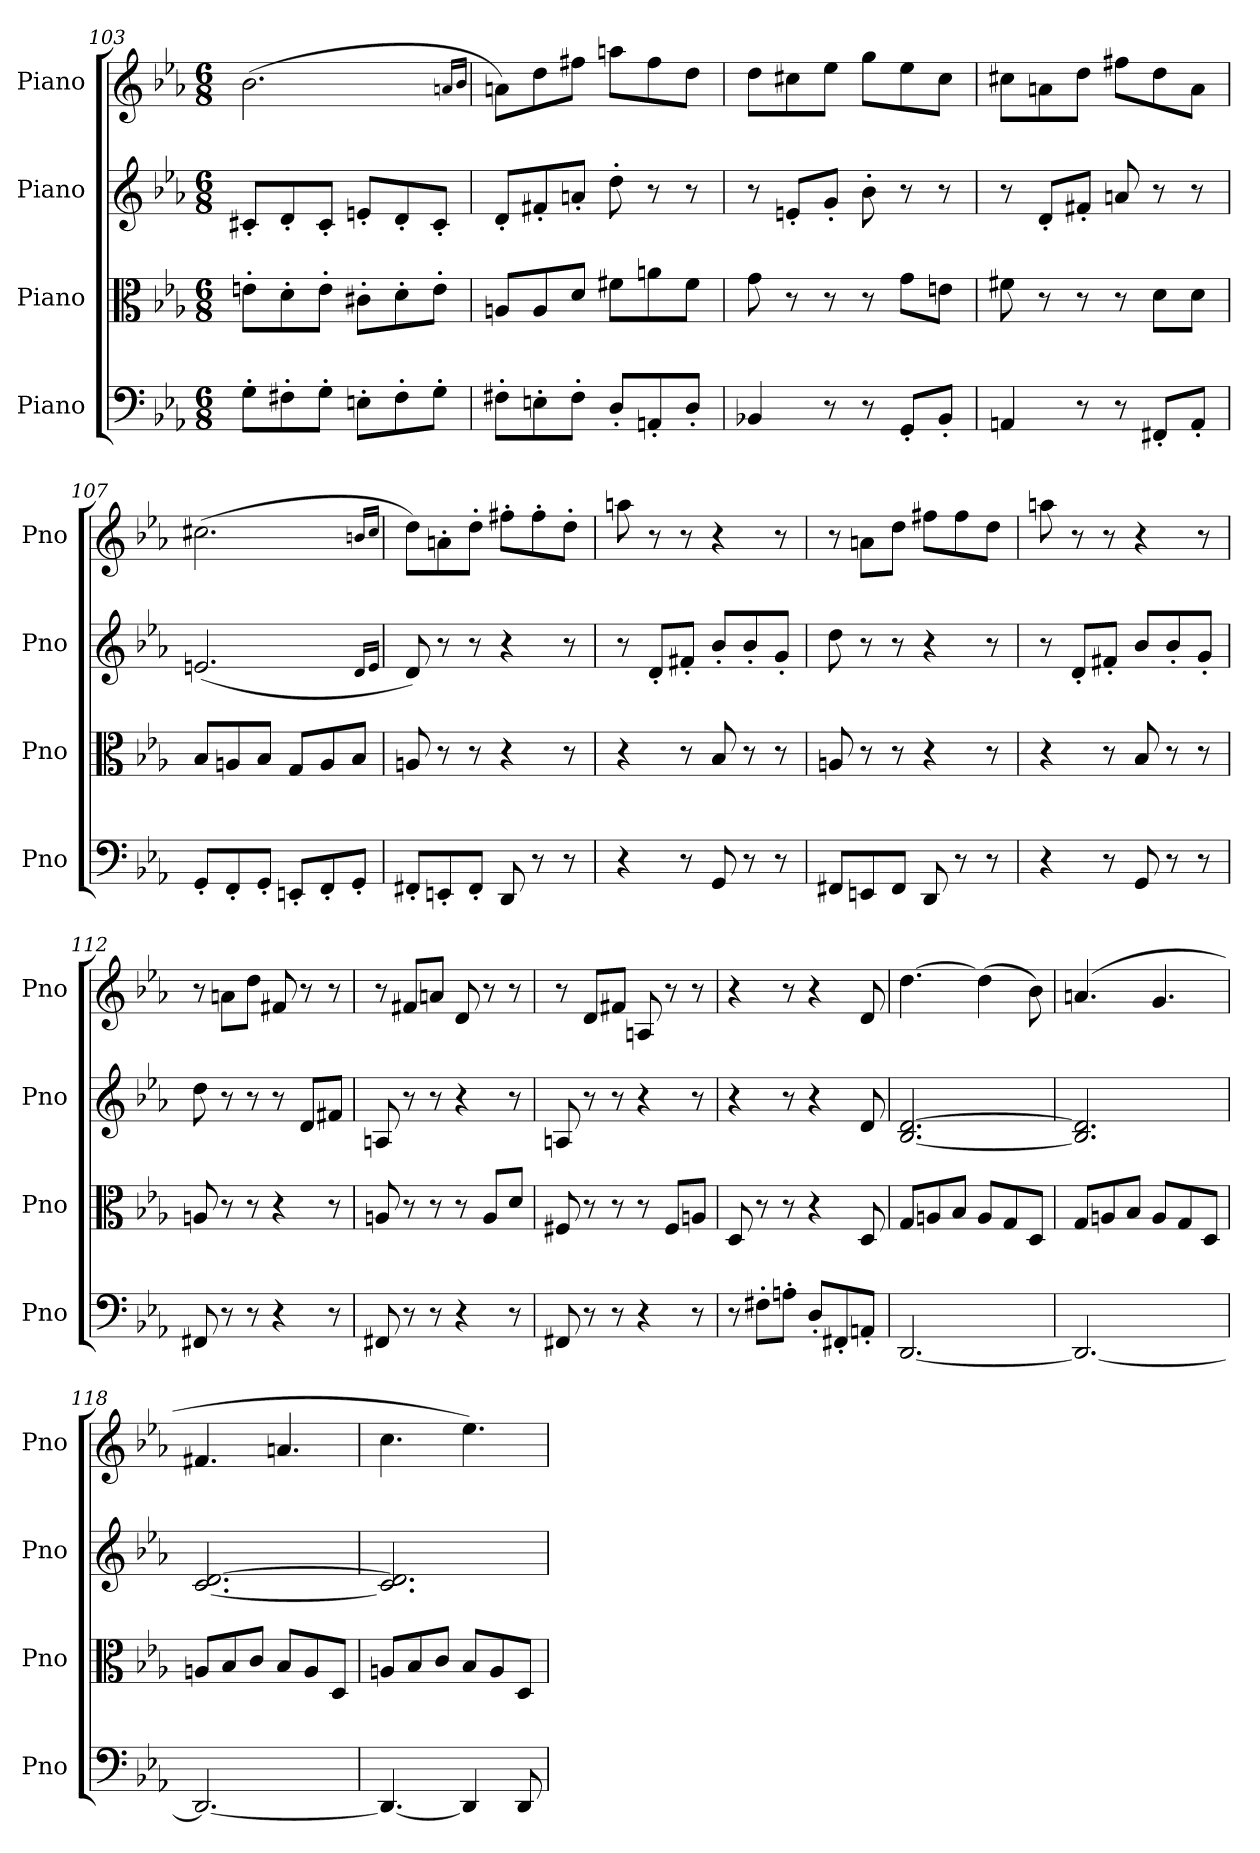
**kern	**kern	**kern	**kern
*part4	*part3	*part2	*part1
*staff4	*staff3	*staff2	*staff1
*I"Piano	*I"Piano	*I"Piano	*I"Piano
*I'Pno	*I'Pno	*I'Pno	*I'Pno
!!LO:PB:g=z
*clefF4	*clefC3	*clefG2	*clefG2
*k[b-e-a-]	*k[b-e-a-]	*k[b-e-a-]	*k[b-e-a-]
*M6/8	*M6/8	*M6/8	*M6/8
=103	=103	=103	=103
8G'\L	8en'\L	8c#X'/L	(2.b-\
8F#X'\	8d'\	8d'/	.
8G'\J	8e'\J	8c#'/J	.
8En'\L	8c#X'\L	8en'/L	.
8F#'\	8d'\	8d'/	.
8G'\J	8e'\J	8c#'/J	.
.	.	.	16qan/LL
.	.	.	16qb-/JJ
=104	=104	=104	=104
8F#X'\L	8An/L	8d'/L	8an\L)
8En'\	8A/	8f#X'/	8dd\
8F#'\J	8d/J	8an'/J	8ff#X\J
8D'/L	8f#X\L	8dd'\	8aan\L
8AAn'/	8an\	8r	8ff#\
8D'/J	8f#\J	8r	8dd\J
=105	=105	=105	=105
4BB-X/	8g\	8r	8dd\L
.	8r	8en'/L	8cc#X\
8r	8r	8g'/J	8ee-\J
8r	8r	8b-'\	8gg\L
8GG'/L	8g\L	8r	8ee-\
8BB-'/J	8en\J	8r	8cc#\J
=106	=106	=106	=106
4AAn/	8f#X\	8r	8cc#X\L
.	8r	8d'/L	8an\
8r	8r	8f#X'/J	8dd\J
8r	8r	8an/	8ff#X\L
8FF#X'/L	8d\L	8r	8dd\
8AA'/J	8d\J	8r	8a\J
=107	=107	=107	=107
8GG'/L	8B-/L	(2.en/	(2.cc#X\
8FF'/	8An/	.	.
8GG'/J	8B-/J	.	.
8EEn'/L	8G/L	.	.
8FF'/	8A/	.	.
8GG'/J	8B-/J	.	.
.	.	16qd/LL	16qbn/LL
.	.	16qe/JJ	16qcc#/JJ
=108	=108	=108	=108
8FF#X'/L	8An/	8d/)	8dd\L)
8EEn'/	8r	8r	8an'\
8FF#'/J	8r	8r	8dd'\J
8DD/	4r	4r	8ff#X'\L
8r	.	.	8ff#'\
8r	8r	8r	8dd'\J
=109	=109	=109	=109
4r	4r	8r	8aan\
.	.	8d'/L	8r
8r	8r	8f#X'/J	8r
8GG/	8B-/	8b-'/L	4r
8r	8r	8b-'/	.
8r	8r	8g'/J	8r
=110	=110	=110	=110
8FF#X/L	8An/	8dd\	8r
8EEn/	8r	8r	8an\L
8FF#/J	8r	8r	8dd\J
8DD/	4r	4r	8ff#X\L
8r	.	.	8ff#\
8r	8r	8r	8dd\J
=111	=111	=111	=111
4r	4r	8r	8aan\
.	.	8d'/L	8r
8r	8r	8f#X'/J	8r
8GG/	8B-/	8b-/L	4r
8r	8r	8b-'/	.
8r	8r	8g'/J	8r
=112	=112	=112	=112
8FF#X/	8An/	8dd\	8r
8r	8r	8r	8an\L
8r	8r	8r	8dd\J
4r	4r	8r	8f#X/
.	.	8d/L	8r
8r	8r	8f#X/J	8r
!!LO:LB:g=z
=113	=113	=113	=113
8FF#X/	8An/	8An/	8r
8r	8r	8r	8f#X/L
8r	8r	8r	8an/J
4r	8r	4r	8d/
.	8A/L	.	8r
8r	8d/J	8r	8r
=114	=114	=114	=114
8FF#X/	8F#X/	8An/	8r
8r	8r	8r	8d/L
8r	8r	8r	8f#X/J
4r	8r	4r	8An/
.	8F#/L	.	8r
8r	8An/J	8r	8r
=115	=115	=115	=115
8r	8D/	4r	4r
8F#X'\L	8r	.	.
8An'\J	8r	8r	8r
8D'/L	4r	4r	4r
8FF#X'/	.	.	.
8AAn'/J	8D/	8d/	8d/
=116	=116	=116	=116
[2.DD/	8G/L	[2.B-/ [2.d/	[4.dd\
.	8An/	.	.
.	8B-/J	.	.
.	8A/L	.	(4dd\]
.	8G/	.	.
.	8D/J	.	8b-\)
=117	=117	=117	=117
2.DD/_	8G/L	2.B-/] 2.d/]	(4.an/
.	8An/	.	.
.	8B-/J	.	.
.	8A/L	.	4.g/
.	8G/	.	.
.	8D/J	.	.
=118	=118	=118	=118
2.DD/_	8An/L	[2.c/ [2.d/	4.f#X/
.	8B-/	.	.
.	8c/J	.	.
.	8B-/L	.	4.an/
.	8A/	.	.
.	8D/J	.	.
=119	=119	=119	=119
4.DD/_	8An/L	2.c/] 2.d/]	4.cc\
.	8B-/	.	.
.	8c/J	.	.
4DD/]	8B-/L	.	4.ee-\)
.	8A/	.	.
8DD/	8D/J	.	.
=	=	=	=
*-	*-	*-	*-
